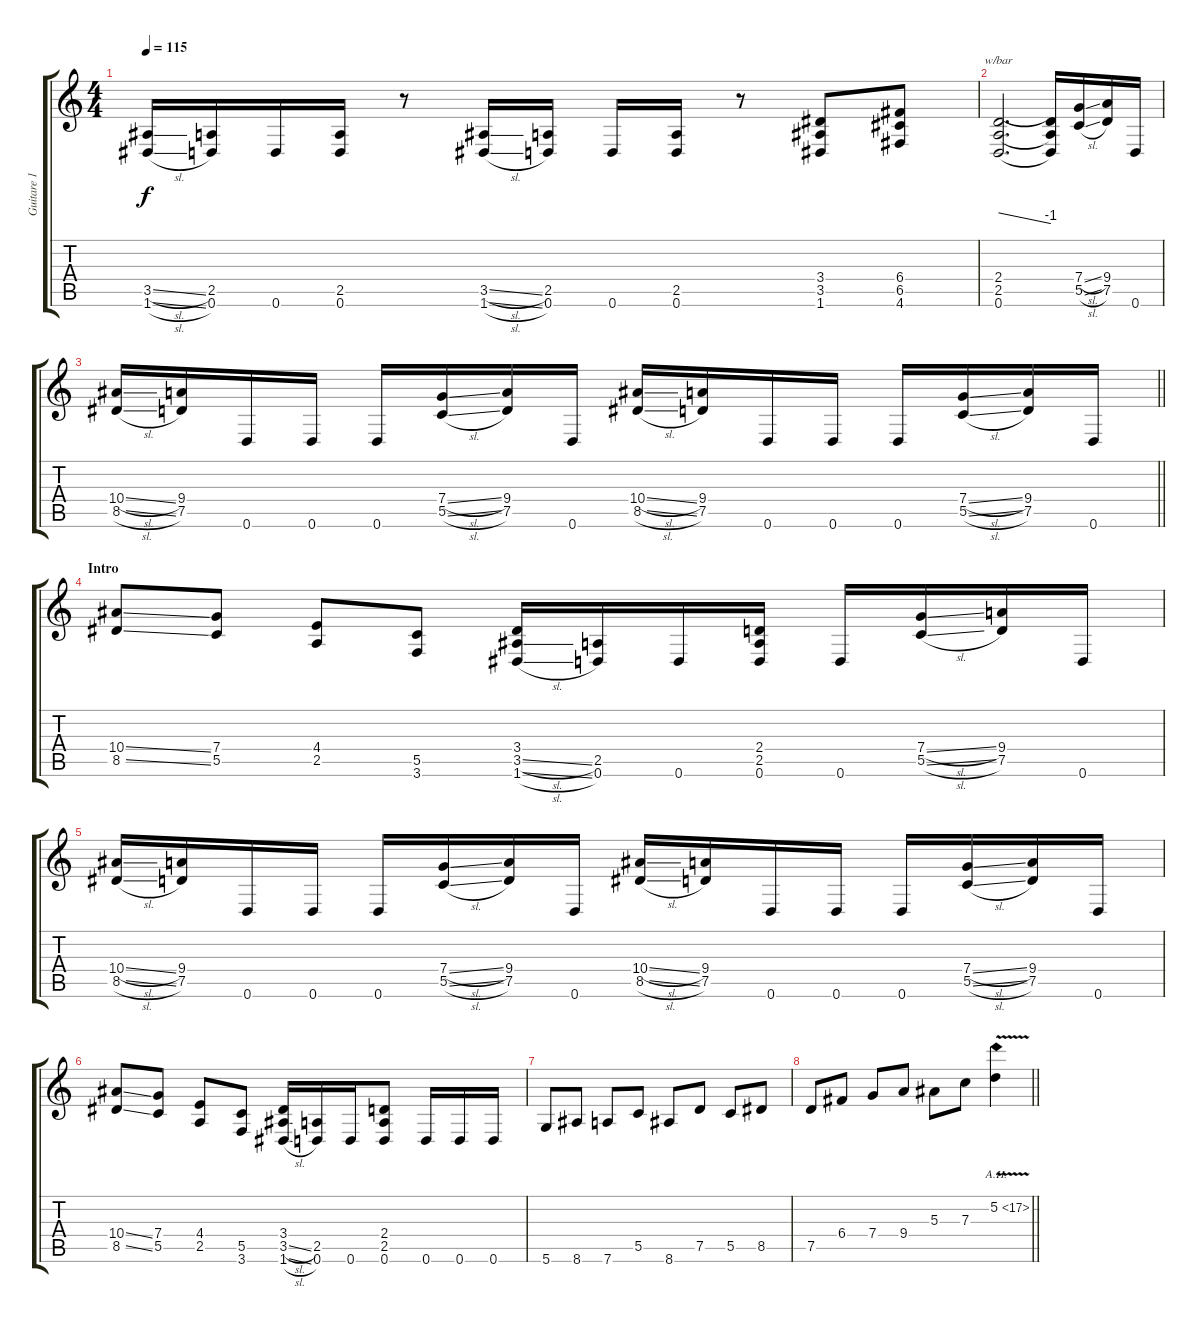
\track ("Guitare 1" "Guitare 1") {instrument distortionguitar}
\staff {score tabs}
\tuning (D4 A3 F3 C3 G2 D2) {hide}
\ts (4 4)
\tempo 115
\clef g2
\ks c
(3.5{sl} 1.6{sl}).16{dy f} (2.5 0.6).16 0.6.16 (2.5 0.6).16 r.8 (3.5{sl} 1.6{sl}).16 (2.5 0.6).16 0.6.16 (2.5 0.6).16 r.8 (3.4 3.5 1.6).8 (6.4 6.5 4.6).8 |
(2.4 2.5 0.6).2{d tbe (dive default 0 0 60 -4)} (2.4{t} 2.5{t} 0.6{t}).16 (7.4{sl} 5.5{sl}).16 (9.4 7.5).16 0.6.16 |
\barLineRight lightlight
(10.4{sl} 8.5{sl}).16 (9.4 7.5).16 0.6.16 0.6.16 0.6.16 (7.4{sl} 5.5{sl}).16 (9.4 7.5).16 0.6.16 (10.4{sl} 8.5{sl}).16 (9.4 7.5).16 0.6.16 0.6.16 0.6.16 (7.4{sl} 5.5{sl}).16 (9.4 7.5).16 0.6.16 |
\section ("" "Intro")
(10.4{ss} 8.5{ss}).8 (7.4 5.5).8 (4.4 2.5).8 (5.5 3.6).8 (3.4 3.5{sl} 1.6{sl}).16 (2.5 0.6).16 0.6.16 (2.4 2.5 0.6).16 0.6.16 (7.4{sl} 5.5{sl}).16 (9.4 7.5).16 0.6.16 |
(10.4{sl} 8.5{sl}).16 (9.4 7.5).16 0.6.16 0.6.16 0.6.16 (7.4{sl} 5.5{sl}).16 (9.4 7.5).16 0.6.16 (10.4{sl} 8.5{sl}).16 (9.4 7.5).16 0.6.16 0.6.16 0.6.16 (7.4{sl} 5.5{sl}).16 (9.4 7.5).16 0.6.16 |
(10.4{ss} 8.5{ss}).8 (7.4 5.5).8 (4.4 2.5).8 (5.5 3.6).8 (3.4 3.5{sl} 1.6{sl}).16 (2.5 0.6).16 0.6.16 (2.4 2.5 0.6).8 0.6.16 0.6.16 0.6.16 |
5.6.8 8.6.8 7.6.8 5.5.8 8.6.8 7.5.8 5.5.8 8.5.8 |
\barLineRight lightlight
7.5.8 6.4.8 7.4.8 9.4.8 5.3.8 7.3.8 5.2{ah 12 v}.4
